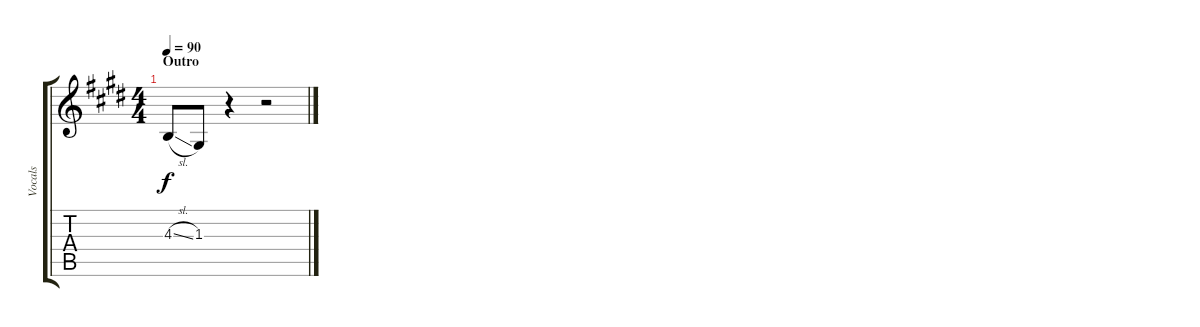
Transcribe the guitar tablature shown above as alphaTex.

\track ("Vocals" "Vocals") {instrument altosax}
\staff {score tabs}
\tuning (E4 B3 G3 D3 A2 E2) {hide}
\ts (4 4)
\section ("" "Outro")
\tempo 90
\clef g2
\ks e
4.3{sl}.8{dy f} 1.3.8 r.4 r.2
